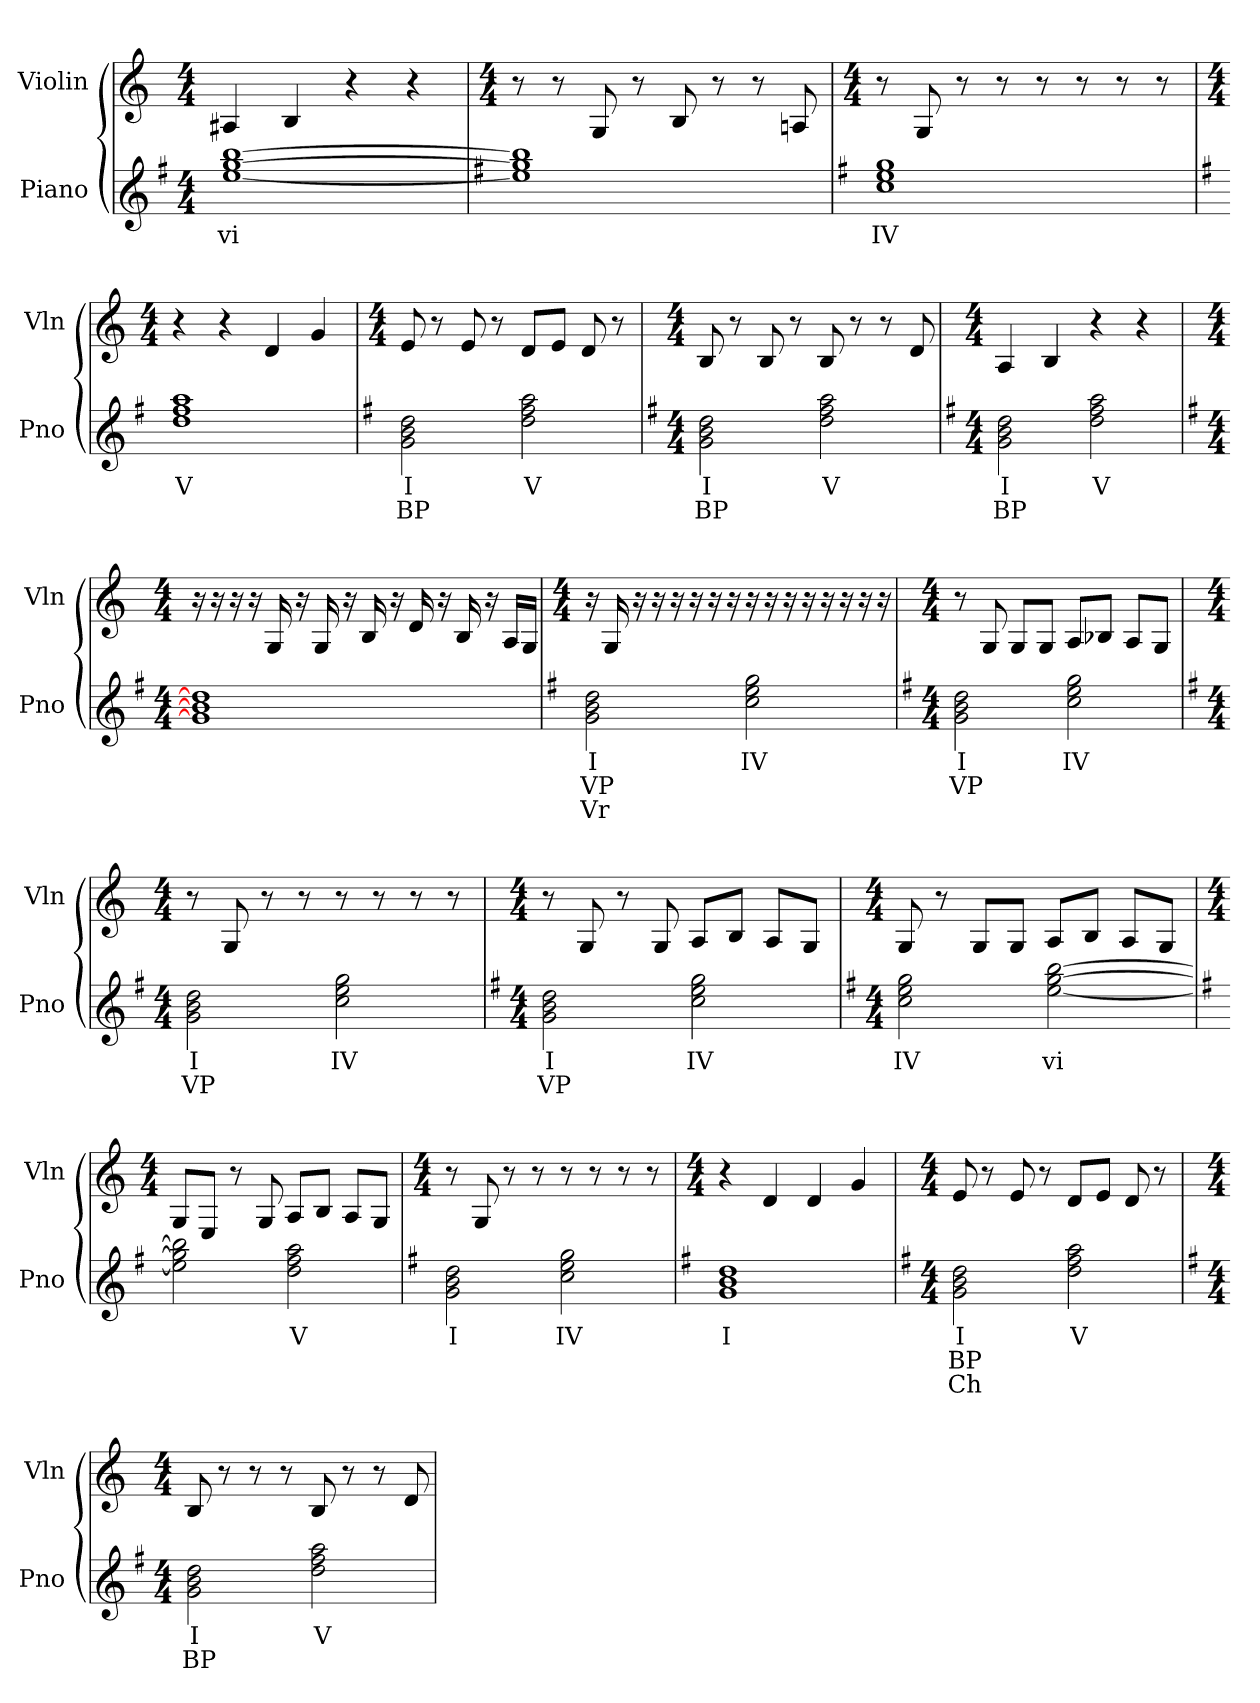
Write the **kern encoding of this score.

**kern	**text	**text	**text	**kern
*part2	*part2	*part2	*part2	*part1
*staff2	*staff2	*staff2	*staff2	*staff1
*I"Piano	*	*	*	*I"Violin
*I'Pno	*	*	*	*I'Vln
*k[f#]	*	*	*	*
*G:	*	*	*	*
*M4/4	*	*	*	*M4/4
=	=	=	=	=
[1ee [1gg [1bb	vi	.	.	4A#X
.	.	.	.	4B
.	.	.	.	4r
.	.	.	.	4r
=	=	=	=	=
*k[f#]	*	*	*	*
*G:	*	*	*	*
*	*	*	*	*M4/4
1ee] 1gg] 1bb]	.	.	.	8r
.	.	.	.	8r
.	.	.	.	8G
.	.	.	.	8r
.	.	.	.	8B
.	.	.	.	8r
.	.	.	.	8r
.	.	.	.	8An
=	=	=	=	=
*k[f#]	*	*	*	*
*G:	*	*	*	*
*	*	*	*	*M4/4
1cc 1ee 1gg	IV	.	.	8r
.	.	.	.	8G
.	.	.	.	8r
.	.	.	.	8r
.	.	.	.	8r
.	.	.	.	8r
.	.	.	.	8r
.	.	.	.	8r
=	=	=	=	=
*k[f#]	*	*	*	*
*G:	*	*	*	*
*	*	*	*	*M4/4
1dd 1ff# 1aa	V	.	.	4r
.	.	.	.	4r
.	.	.	.	4d
.	.	.	.	4g
=	=	=	=	=
*k[f#]	*	*	*	*
*G:	*	*	*	*
*	*	*	*	*M4/4
2g 2b 2dd	I	BP	.	8e
.	.	.	.	8r
.	.	.	.	8e
.	.	.	.	8r
2dd 2ff# 2aa	V	.	.	8dL
.	.	.	.	8eJ
.	.	.	.	8d
.	.	.	.	8r
=	=	=	=	=
*k[f#]	*	*	*	*
*G:	*	*	*	*
*M4/4	*	*	*	*M4/4
2g 2b 2dd	I	BP	.	8B
.	.	.	.	8r
.	.	.	.	8B
.	.	.	.	8r
2dd 2ff# 2aa	V	.	.	8B
.	.	.	.	8r
.	.	.	.	8r
.	.	.	.	8d
=	=	=	=	=
*k[f#]	*	*	*	*
*G:	*	*	*	*
*M4/4	*	*	*	*M4/4
2g 2b 2dd	I	BP	.	4A
.	.	.	.	4B
2dd 2ff# 2aa	V	.	.	4r
.	.	.	.	4r
=	=	=	=	=
*k[f#]	*	*	*	*
*G:	*	*	*	*
*M4/4	*	*	*	*M4/4
1g] 1b] 1dd]	.	.	.	16r
.	.	.	.	16r
.	.	.	.	16r
.	.	.	.	16r
.	.	.	.	16G
.	.	.	.	16r
.	.	.	.	16G
.	.	.	.	16r
.	.	.	.	16B
.	.	.	.	16r
.	.	.	.	16d
.	.	.	.	16r
.	.	.	.	16B
.	.	.	.	16r
.	.	.	.	16ALL
.	.	.	.	16GJJ
=	=	=	=	=
*k[f#]	*	*	*	*
*G:	*	*	*	*
*	*	*	*	*M4/4
2g 2b 2dd	I	VP	Vr	16r
.	.	.	.	16G
.	.	.	.	16r
.	.	.	.	16r
.	.	.	.	16r
.	.	.	.	16r
.	.	.	.	16r
.	.	.	.	16r
2cc 2ee 2gg	IV	.	.	16r
.	.	.	.	16r
.	.	.	.	16r
.	.	.	.	16r
.	.	.	.	16r
.	.	.	.	16r
.	.	.	.	16r
.	.	.	.	16r
=	=	=	=	=
*k[f#]	*	*	*	*
*G:	*	*	*	*
*M4/4	*	*	*	*M4/4
2g 2b 2dd	I	VP	.	8r
.	.	.	.	8G
.	.	.	.	8GL
.	.	.	.	8GJ
2cc 2ee 2gg	IV	.	.	8AL
.	.	.	.	8B-XJ
.	.	.	.	8AL
.	.	.	.	8GJ
=	=	=	=	=
*k[f#]	*	*	*	*
*G:	*	*	*	*
*M4/4	*	*	*	*M4/4
2g 2b 2dd	I	VP	.	8r
.	.	.	.	8G
.	.	.	.	8r
.	.	.	.	8r
2cc 2ee 2gg	IV	.	.	8r
.	.	.	.	8r
.	.	.	.	8r
.	.	.	.	8r
=	=	=	=	=
*k[f#]	*	*	*	*
*G:	*	*	*	*
*M4/4	*	*	*	*M4/4
2g 2b 2dd	I	VP	.	8r
.	.	.	.	8G
.	.	.	.	8r
.	.	.	.	8G
2cc 2ee 2gg	IV	.	.	8AL
.	.	.	.	8BJ
.	.	.	.	8AL
.	.	.	.	8GJ
=	=	=	=	=
*k[f#]	*	*	*	*
*G:	*	*	*	*
*M4/4	*	*	*	*M4/4
2cc 2ee 2gg	IV	.	.	8G
.	.	.	.	8r
.	.	.	.	8GL
.	.	.	.	8GJ
[2ee [2gg [2bb	vi	.	.	8AL
.	.	.	.	8BJ
.	.	.	.	8AL
.	.	.	.	8GJ
=	=	=	=	=
*k[f#]	*	*	*	*
*G:	*	*	*	*
*	*	*	*	*M4/4
2ee] 2gg] 2bb]	.	.	.	8GL
.	.	.	.	8EJ
.	.	.	.	8r
.	.	.	.	8G
2dd 2ff# 2aa	V	.	.	8AL
.	.	.	.	8BJ
.	.	.	.	8AL
.	.	.	.	8GJ
=	=	=	=	=
*k[f#]	*	*	*	*
*G:	*	*	*	*
*	*	*	*	*M4/4
2g 2b 2dd	I	.	.	8r
.	.	.	.	8G
.	.	.	.	8r
.	.	.	.	8r
2cc 2ee 2gg	IV	.	.	8r
.	.	.	.	8r
.	.	.	.	8r
.	.	.	.	8r
=	=	=	=	=
*k[f#]	*	*	*	*
*G:	*	*	*	*
*	*	*	*	*M4/4
1g 1b 1dd	I	.	.	4r
.	.	.	.	4d
.	.	.	.	4d
.	.	.	.	4g
=	=	=	=	=
*k[f#]	*	*	*	*
*G:	*	*	*	*
*M4/4	*	*	*	*M4/4
2g 2b 2dd	I	BP	Ch	8e
.	.	.	.	8r
.	.	.	.	8e
.	.	.	.	8r
2dd 2ff# 2aa	V	.	.	8dL
.	.	.	.	8eJ
.	.	.	.	8d
.	.	.	.	8r
=	=	=	=	=
*k[f#]	*	*	*	*
*G:	*	*	*	*
*M4/4	*	*	*	*M4/4
2g 2b 2dd	I	BP	.	8B
.	.	.	.	8r
.	.	.	.	8r
.	.	.	.	8r
2dd 2ff# 2aa	V	.	.	8B
.	.	.	.	8r
.	.	.	.	8r
.	.	.	.	8d
=	=	=	=	=
*-	*-	*-	*-	*-
